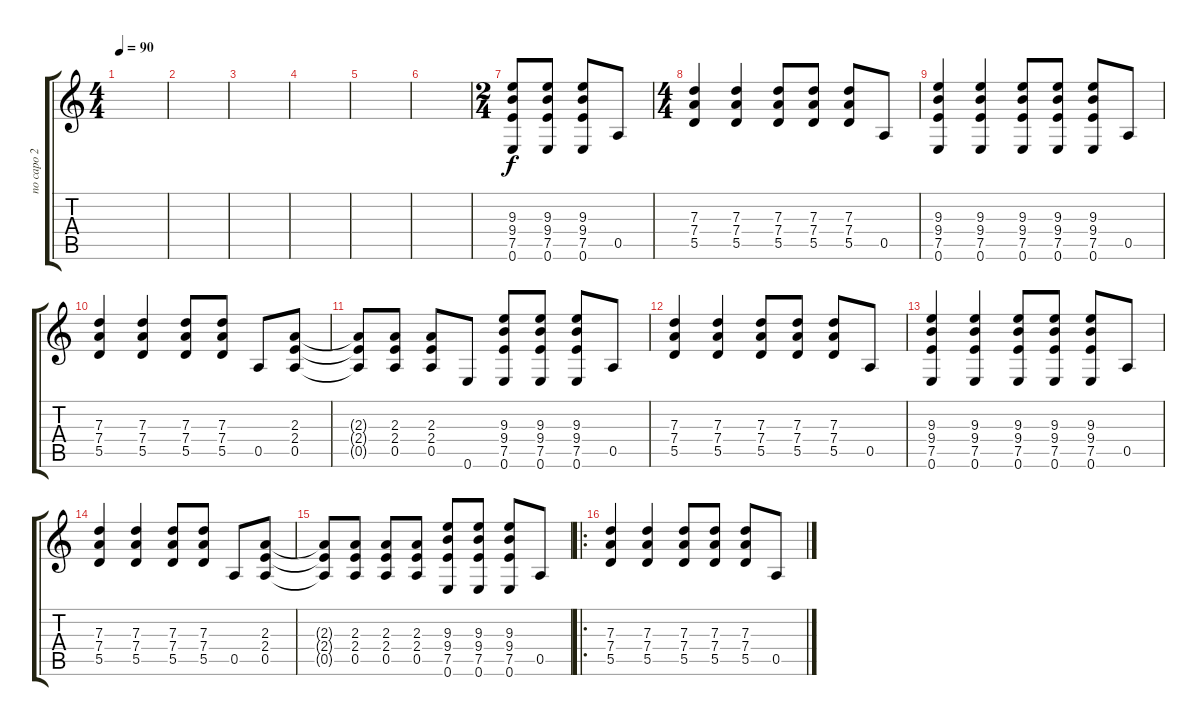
\track ("no capo 2" "no capo 2") {instrument distortionguitar}
\staff {score tabs}
\tuning (E4 B3 G3 D3 A2 E2) {hide}
\ts (4 4)
\tempo 90
\clef g2
\ks c
|
|
|
|
|
|
\ts (2 4)
(9.3 9.4 7.5 0.6).8{volume 15} (9.3 9.4 7.5 0.6).8 (9.3 9.4 7.5 0.6).8 0.5.8 |
\ts (4 4)
(7.3 7.4 5.5).4 (7.3 7.4 5.5).4 (7.3 7.4 5.5).8 (7.3 7.4 5.5).8 (7.3 7.4 5.5).8 0.5.8 |
(9.3 9.4 7.5 0.6).4 (9.3 9.4 7.5 0.6).4 (9.3 9.4 7.5 0.6).8 (9.3 9.4 7.5 0.6).8 (9.3 9.4 7.5 0.6).8 0.5.8 |
(7.3 7.4 5.5).4 (7.3 7.4 5.5).4 (7.3 7.4 5.5).8 (7.3 7.4 5.5).8 0.5.8 (2.3 2.4 0.5).8 |
(2.3{t} 2.4{t} 0.5{t}).8 (2.3 2.4 0.5).8 (2.3 2.4 0.5).8 0.6.8 (9.3 9.4 7.5 0.6).8 (9.3 9.4 7.5 0.6).8 (9.3 9.4 7.5 0.6).8 0.5.8 |
(7.3 7.4 5.5).4 (7.3 7.4 5.5).4 (7.3 7.4 5.5).8 (7.3 7.4 5.5).8 (7.3 7.4 5.5).8 0.5.8 |
(9.3 9.4 7.5 0.6).4 (9.3 9.4 7.5 0.6).4 (9.3 9.4 7.5 0.6).8 (9.3 9.4 7.5 0.6).8 (9.3 9.4 7.5 0.6).8 0.5.8 |
(7.3 7.4 5.5).4 (7.3 7.4 5.5).4 (7.3 7.4 5.5).8 (7.3 7.4 5.5).8 0.5.8 (2.3 2.4 0.5).8 |
(2.3{t} 2.4{t} 0.5{t}).8 (2.3 2.4 0.5).8 (2.3 2.4 0.5).8 (2.3 2.4 0.5).8 (9.3 9.4 7.5 0.6).8{volume 13} (9.3 9.4 7.5 0.6).8 (9.3 9.4 7.5 0.6).8 0.5.8 |
\ro
(7.3 7.4 5.5).4 (7.3 7.4 5.5).4 (7.3 7.4 5.5).8 (7.3 7.4 5.5).8 (7.3 7.4 5.5).8 0.5.8
